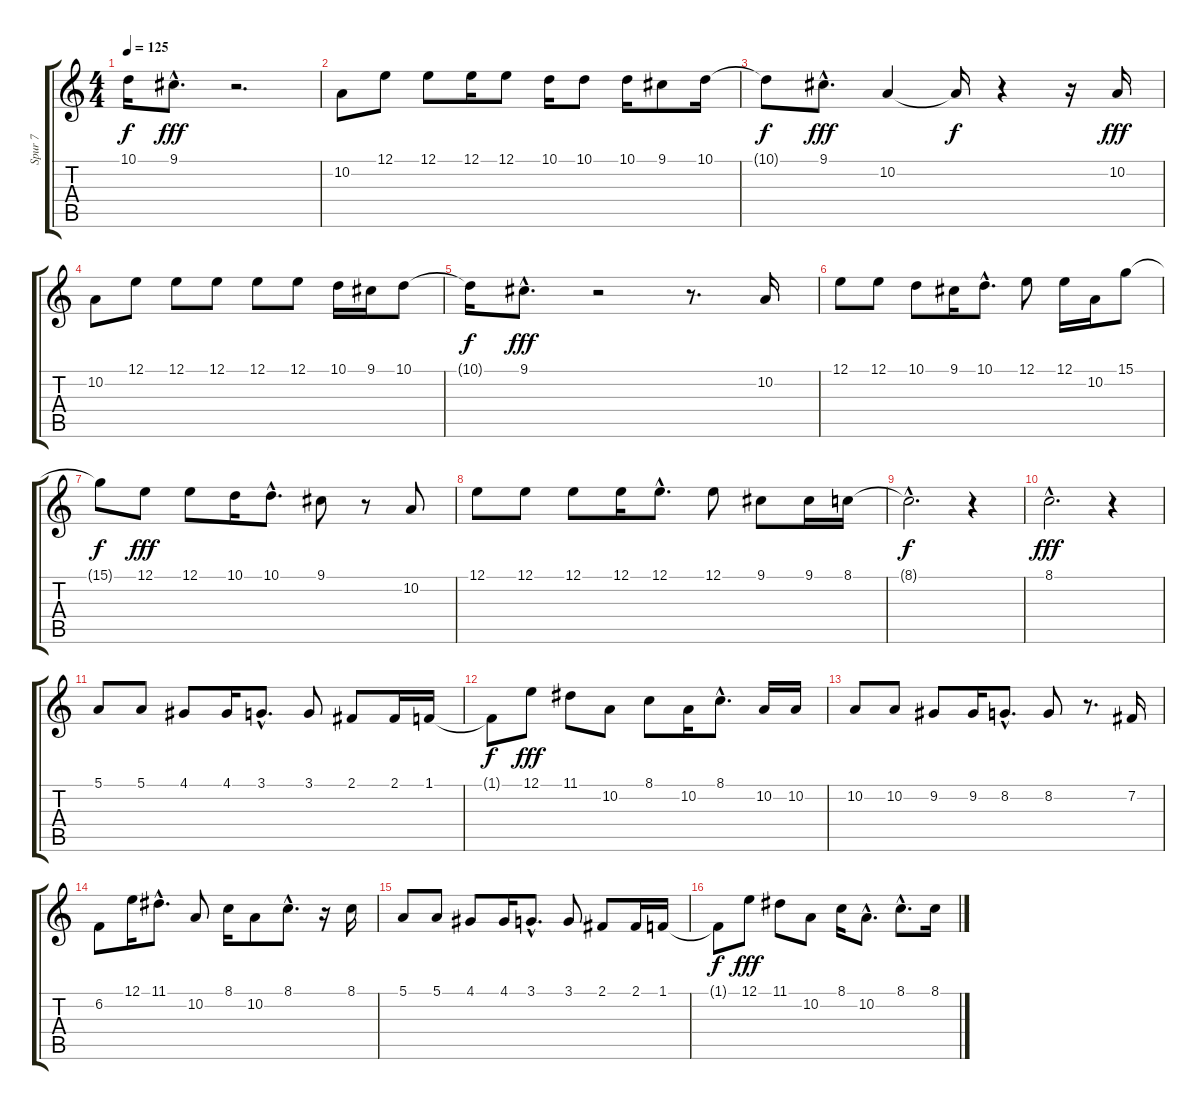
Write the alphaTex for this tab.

\track ("Spur 7" "Spur 7") {instrument trumpet}
\staff {score tabs}
\tuning (E4 B3 G3 D3 A2 E2) {hide}
\ts (4 4)
\tempo 125
\clef g2
\ks c
10.1{t}.16{dy f} 9.1{hac}.8{d dy fff} r.2{d} |
10.2.8 12.1.8 12.1.8 12.1.16 12.1.8 10.1.16 10.1.8 10.1.16 9.1.8 10.1.16 |
10.1{t}.8{dy f} 9.1{hac}.8{d dy fff} 10.2.4 10.2{t}.16{dy f} r.4 r.16 10.2.16{dy fff} |
10.2.8 12.1.8 12.1.8 12.1.8 12.1.8 12.1.8 10.1.16 9.1.16 10.1.8 |
10.1{t}.16{dy f} 9.1{hac}.8{d dy fff} r.2 r.8{d} 10.2.16 |
12.1.8 12.1.8 10.1.8 9.1.16 10.1{hac}.8{d} 12.1.8 12.1.16 10.2.16 15.1.8 |
15.1{t}.8{dy f} 12.1.8{dy fff} 12.1.8 10.1.16 10.1{hac}.8{d} 9.1.8 r.8 10.2.8 |
12.1.8 12.1.8 12.1.8 12.1.16 12.1{hac}.8{d} 12.1.8 9.1.8 9.1.16 8.1.16 |
8.1{hac t}.2{d dy f} r.4 |
8.1{hac}.2{d dy fff} r.4 |
5.1.8 5.1.8 4.1.8 4.1.16 3.1{hac}.8{d} 3.1.8 2.1.8 2.1.16 1.1.16 |
1.1{t}.8{dy f} 12.1.8{dy fff} 11.1.8 10.2.8 8.1.8 10.2.16 8.1{hac}.8{d} 10.2.16 10.2.16 |
10.2.8 10.2.8 9.2.8 9.2.16 8.2{hac}.8{d} 8.2.8 r.8{d} 7.2.16 |
6.2.8 12.1.16 11.1{hac}.8{d} 10.2.8 8.1.16 10.2.8 8.1{hac}.8{d} r.16 8.1.16 |
5.1.8 5.1.8 4.1.8 4.1.16 3.1{hac}.8{d} 3.1.8 2.1.8 2.1.16 1.1.16 |
1.1{t}.8{dy f} 12.1.8{dy fff} 11.1.8 10.2.8 8.1.16 10.2{hac}.8{d} 8.1{hac}.8{d} 8.1.16
